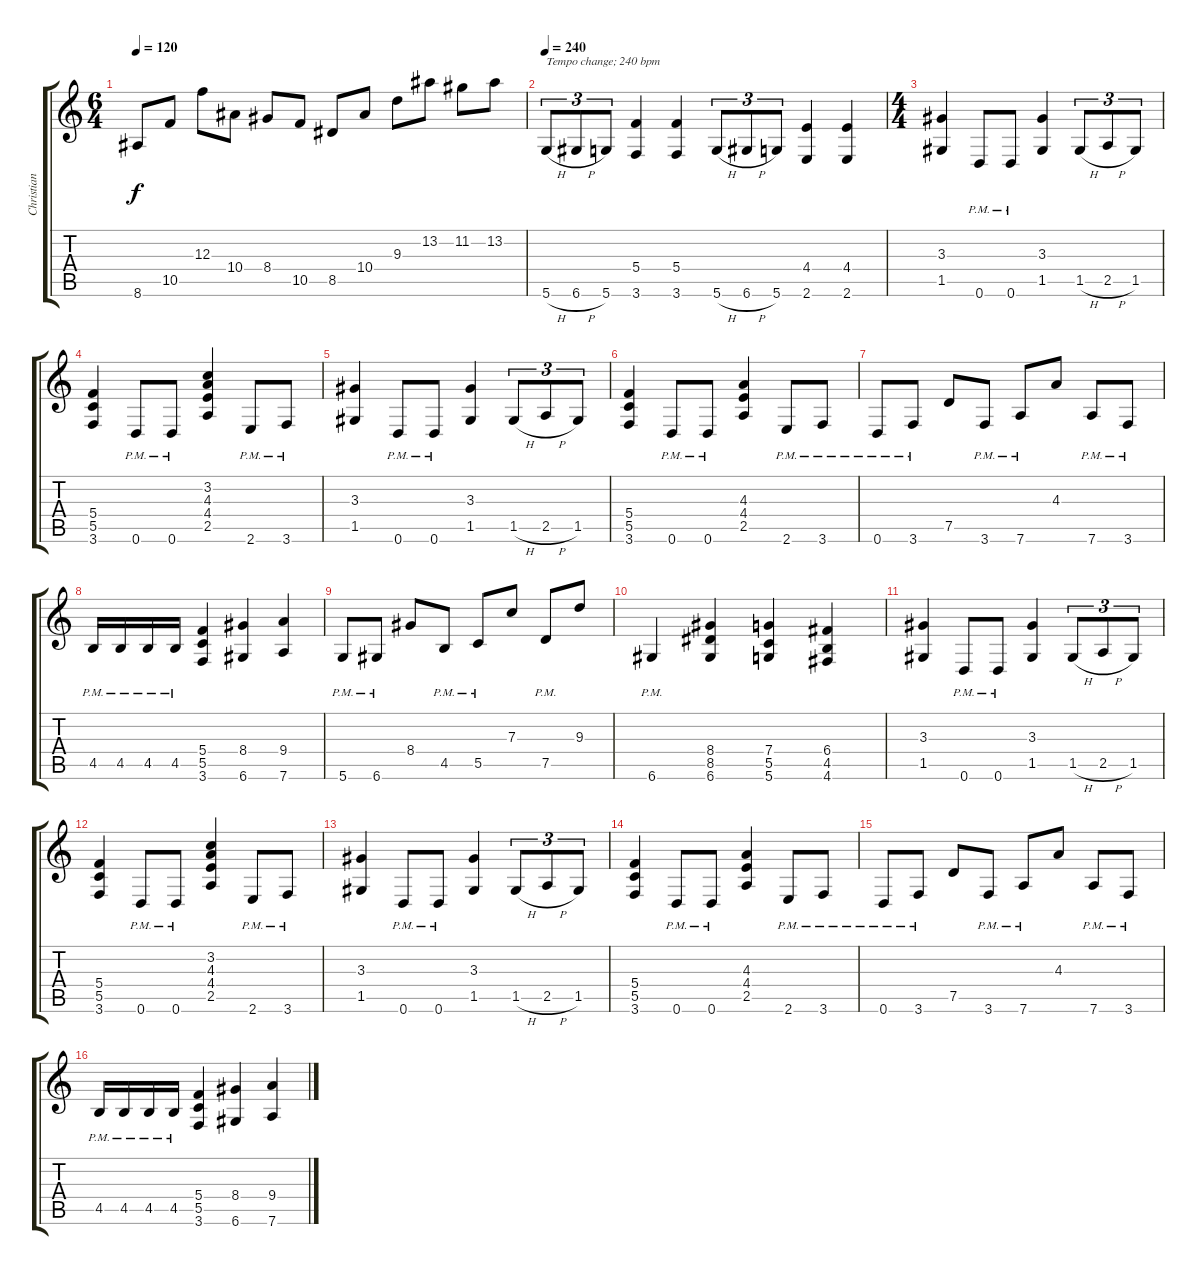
\track ("Christian Muenzner - guitar" "Christian ") {instrument distortionguitar}
\staff {score tabs}
\tuning (D4 A3 F3 C3 G2 D2) {hide}
\ts (6 4)
\tempo 120
\clef g2
\ks c
8.6.8{dy f} 10.5.8 12.3.8 10.4.8 8.4.8 10.5.8 8.5.8 10.4.8 9.3.8 13.2.8 11.2.8 13.2.8 |
\tempo 240
5.6{h}.8{tu (3 2) txt "Tempo change; 240 bpm"} 6.6{h}.8{tu (3 2)} 5.6.8{tu (3 2)} (5.4 3.6).4 (5.4 3.6).4 5.6{h}.8{tu (3 2)} 6.6{h}.8{tu (3 2)} 5.6.8{tu (3 2)} (4.4 2.6).4 (4.4 2.6).4 |
\ts (4 4)
(3.3 1.5).4 0.6{pm}.8 0.6{pm}.8 (3.3 1.5).4 1.5{h}.8{tu (3 2)} 2.5{h}.8{tu (3 2)} 1.5.8{tu (3 2)} |
(5.4 5.5 3.6).4 0.6{pm}.8 0.6{pm}.8 (3.2 4.3 4.4 2.5).4 2.6{pm}.8 3.6{pm}.8 |
(3.3 1.5).4 0.6{pm}.8 0.6{pm}.8 (3.3 1.5).4 1.5{h}.8{tu (3 2)} 2.5{h}.8{tu (3 2)} 1.5.8{tu (3 2)} |
(5.4 5.5 3.6).4 0.6{pm}.8 0.6{pm}.8 (4.3 4.4 2.5).4 2.6{pm}.8 3.6{pm}.8 |
0.6{pm}.8 3.6{pm}.8 7.5.8 3.6{pm}.8 7.6{pm}.8 4.3.8 7.6{pm}.8 3.6{pm}.8 |
4.5{pm}.16 4.5{pm}.16 4.5{pm}.16 4.5{pm}.16 (5.4 5.5 3.6).4 (8.4 6.6).4 (9.4 7.6).4 |
5.6{pm}.8 6.6{pm}.8 8.4.8 4.5{pm}.8 5.5{pm}.8 7.3.8 7.5{pm}.8 9.3.8 |
6.6{pm}.4 (8.4 8.5 6.6).4 (7.4 5.5 5.6).4 (6.4 4.5 4.6).4 |
(3.3 1.5).4 0.6{pm}.8 0.6{pm}.8 (3.3 1.5).4 1.5{h}.8{tu (3 2)} 2.5{h}.8{tu (3 2)} 1.5.8{tu (3 2)} |
(5.4 5.5 3.6).4 0.6{pm}.8 0.6{pm}.8 (3.2 4.3 4.4 2.5).4 2.6{pm}.8 3.6{pm}.8 |
(3.3 1.5).4 0.6{pm}.8 0.6{pm}.8 (3.3 1.5).4 1.5{h}.8{tu (3 2)} 2.5{h}.8{tu (3 2)} 1.5.8{tu (3 2)} |
(5.4 5.5 3.6).4 0.6{pm}.8 0.6{pm}.8 (4.3 4.4 2.5).4 2.6{pm}.8 3.6{pm}.8 |
0.6{pm}.8 3.6{pm}.8 7.5.8 3.6{pm}.8 7.6{pm}.8 4.3.8 7.6{pm}.8 3.6{pm}.8 |
4.5{pm}.16 4.5{pm}.16 4.5{pm}.16 4.5{pm}.16 (5.4 5.5 3.6).4 (8.4 6.6).4 (9.4 7.6).4
